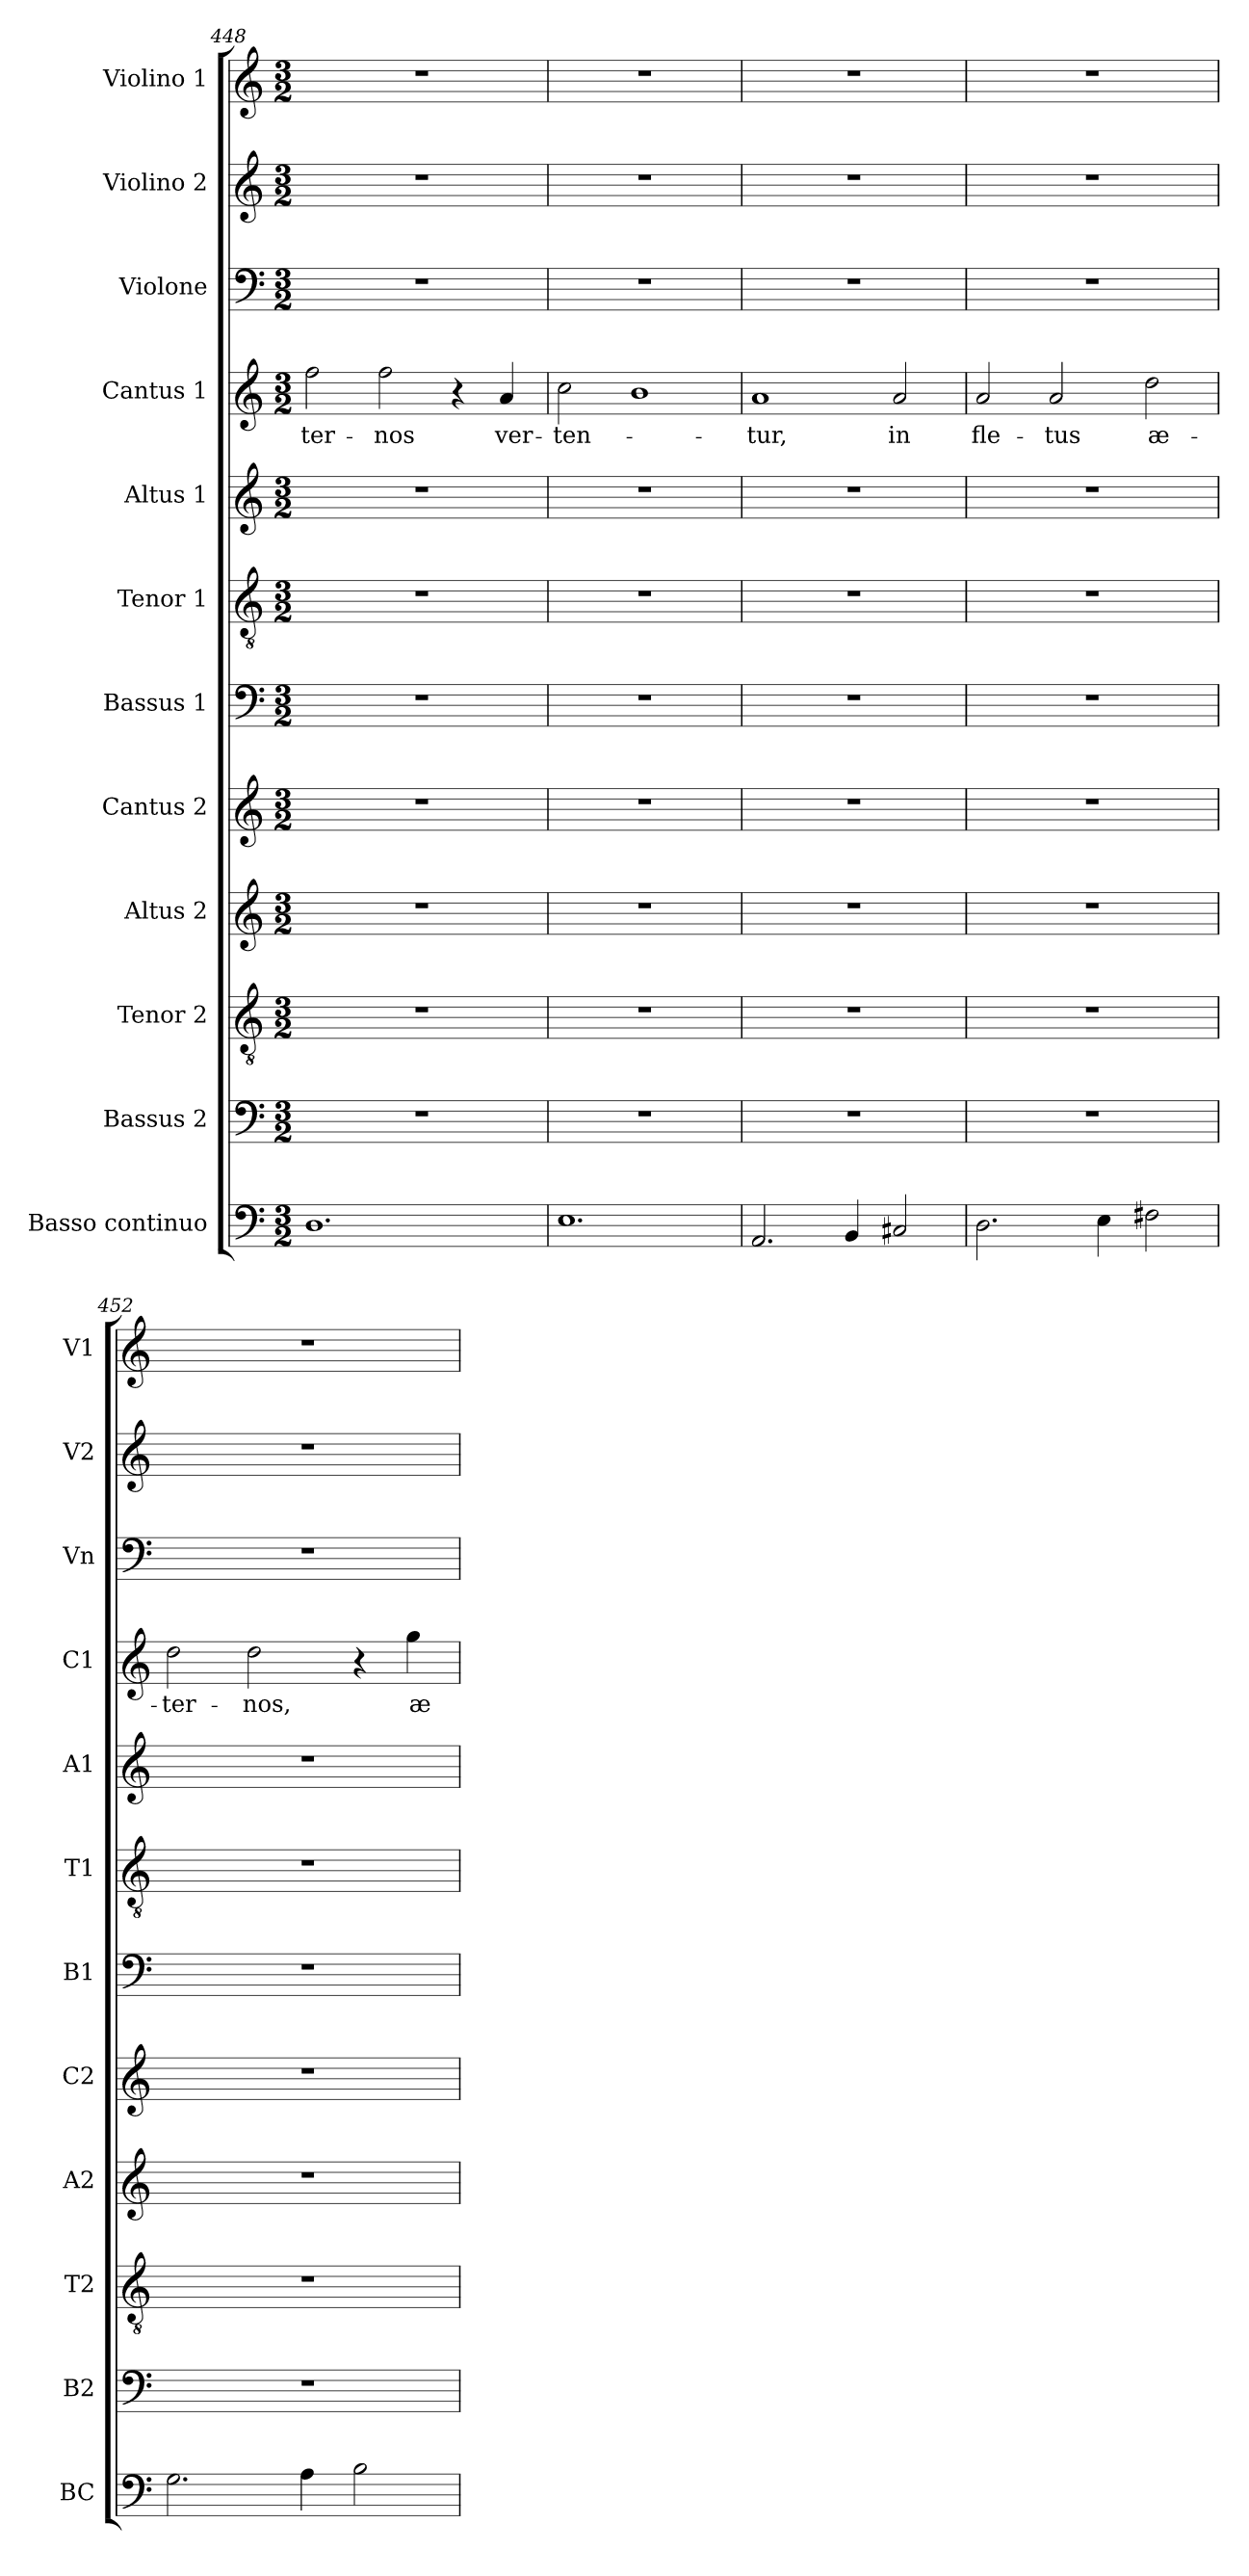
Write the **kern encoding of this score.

**kern	**kern	**kern	**kern	**kern	**kern	**kern	**kern	**kern	**text	**kern	**kern	**kern
*part12	*part11	*part10	*part9	*part8	*part7	*part6	*part5	*part4	*part4	*part3	*part2	*part1
*staff12	*staff11	*staff10	*staff9	*staff8	*staff7	*staff6	*staff5	*staff4	*staff4	*staff3	*staff2	*staff1
*I"Basso continuo	*I"Bassus 2	*I"Tenor 2	*I"Altus 2	*I"Cantus 2	*I"Bassus 1	*I"Tenor 1	*I"Altus 1	*I"Cantus 1	*	*I"Violone	*I"Violino 2	*I"Violino 1
*I'BC	*I'B2	*I'T2	*I'A2	*I'C2	*I'B1	*I'T1	*I'A1	*I'C1	*	*I'Vn	*I'V2	*I'V1
*clefF4	*clefF4	*clefGv2	*clefG2	*clefG2	*clefF4	*clefGv2	*clefG2	*clefG2	*	*clefF4	*clefG2	*clefG2
*ITrd7c12	*	*	*	*	*	*	*	*	*	*ITrd7c12	*	*
*k[]	*k[]	*k[]	*k[]	*k[]	*k[]	*k[]	*k[]	*k[]	*	*k[]	*k[]	*k[]
*C:	*C:	*C:	*C:	*C:	*C:	*C:	*C:	*C:	*	*C:	*C:	*C:
*M3/2	*M3/2	*M3/2	*M3/2	*M3/2	*M3/2	*M3/2	*M3/2	*M3/2	*	*M3/2	*M3/2	*M3/2
=448	=448	=448	=448	=448	=448	=448	=448	=448	=448	=448	=448	=448
!	!	!	!	!	!	!	!	!	!LO:LY:b	!	!	!
1.DD	1.r	1.r	1.r	1.r	1.r	1.r	1.r	2ff\	-ter-	1.r	1.r	1.r
!	!	!	!	!	!	!	!	!	!LO:LY:b	!	!	!
.	.	.	.	.	.	.	.	2ff\	-nos	.	.	.
.	.	.	.	.	.	.	.	4r	.	.	.	.
!	!	!	!	!	!	!	!	!	!LO:LY:b	!	!	!
.	.	.	.	.	.	.	.	4a/	ver-	.	.	.
=449	=449	=449	=449	=449	=449	=449	=449	=449	=449	=449	=449	=449
!	!	!	!	!	!	!	!	!	!LO:LY:b	!	!	!
1.EE	1.r	1.r	1.r	1.r	1.r	1.r	1.r	2cc\	-ten-	1.r	1.r	1.r
.	.	.	.	.	.	.	.	1b	.	.	.	.
=450	=450	=450	=450	=450	=450	=450	=450	=450	=450	=450	=450	=450
!	!	!	!	!	!	!	!	!	!LO:LY:b	!	!	!
2.AAA/	1.r	1.r	1.r	1.r	1.r	1.r	1.r	1a	-tur,	1.r	1.r	1.r
4BBB/	.	.	.	.	.	.	.	.	.	.	.	.
!	!	!	!	!	!	!	!	!	!LO:LY:b	!	!	!
2CC#X/	.	.	.	.	.	.	.	2a/	in	.	.	.
=451	=451	=451	=451	=451	=451	=451	=451	=451	=451	=451	=451	=451
!	!	!	!	!	!	!	!	!	!LO:LY:b	!	!	!
2.DD\	1.r	1.r	1.r	1.r	1.r	1.r	1.r	2a/	fle-	1.r	1.r	1.r
!	!	!	!	!	!	!	!	!	!LO:LY:b	!	!	!
.	.	.	.	.	.	.	.	2a/	-tus	.	.	.
4EE\	.	.	.	.	.	.	.	.	.	.	.	.
!	!	!	!	!	!	!	!	!	!LO:LY:b	!	!	!
2FF#X\	.	.	.	.	.	.	.	2dd\	æ-	.	.	.
=452	=452	=452	=452	=452	=452	=452	=452	=452	=452	=452	=452	=452
!	!	!	!	!	!	!	!	!	!LO:LY:b	!	!	!
2.GG\	1.r	1.r	1.r	1.r	1.r	1.r	1.r	2dd\	-ter-	1.r	1.r	1.r
!	!	!	!	!	!	!	!	!	!LO:LY:b	!	!	!
.	.	.	.	.	.	.	.	2dd\	-nos,	.	.	.
4AA\	.	.	.	.	.	.	.	.	.	.	.	.
2BB\	.	.	.	.	.	.	.	4r	.	.	.	.
!	!	!	!	!	!	!	!	!	!LO:LY:b	!	!	!
.	.	.	.	.	.	.	.	4gg\	æ-	.	.	.
=	=	=	=	=	=	=	=	=	=	=	=	=
*-	*-	*-	*-	*-	*-	*-	*-	*-	*-	*-	*-	*-
